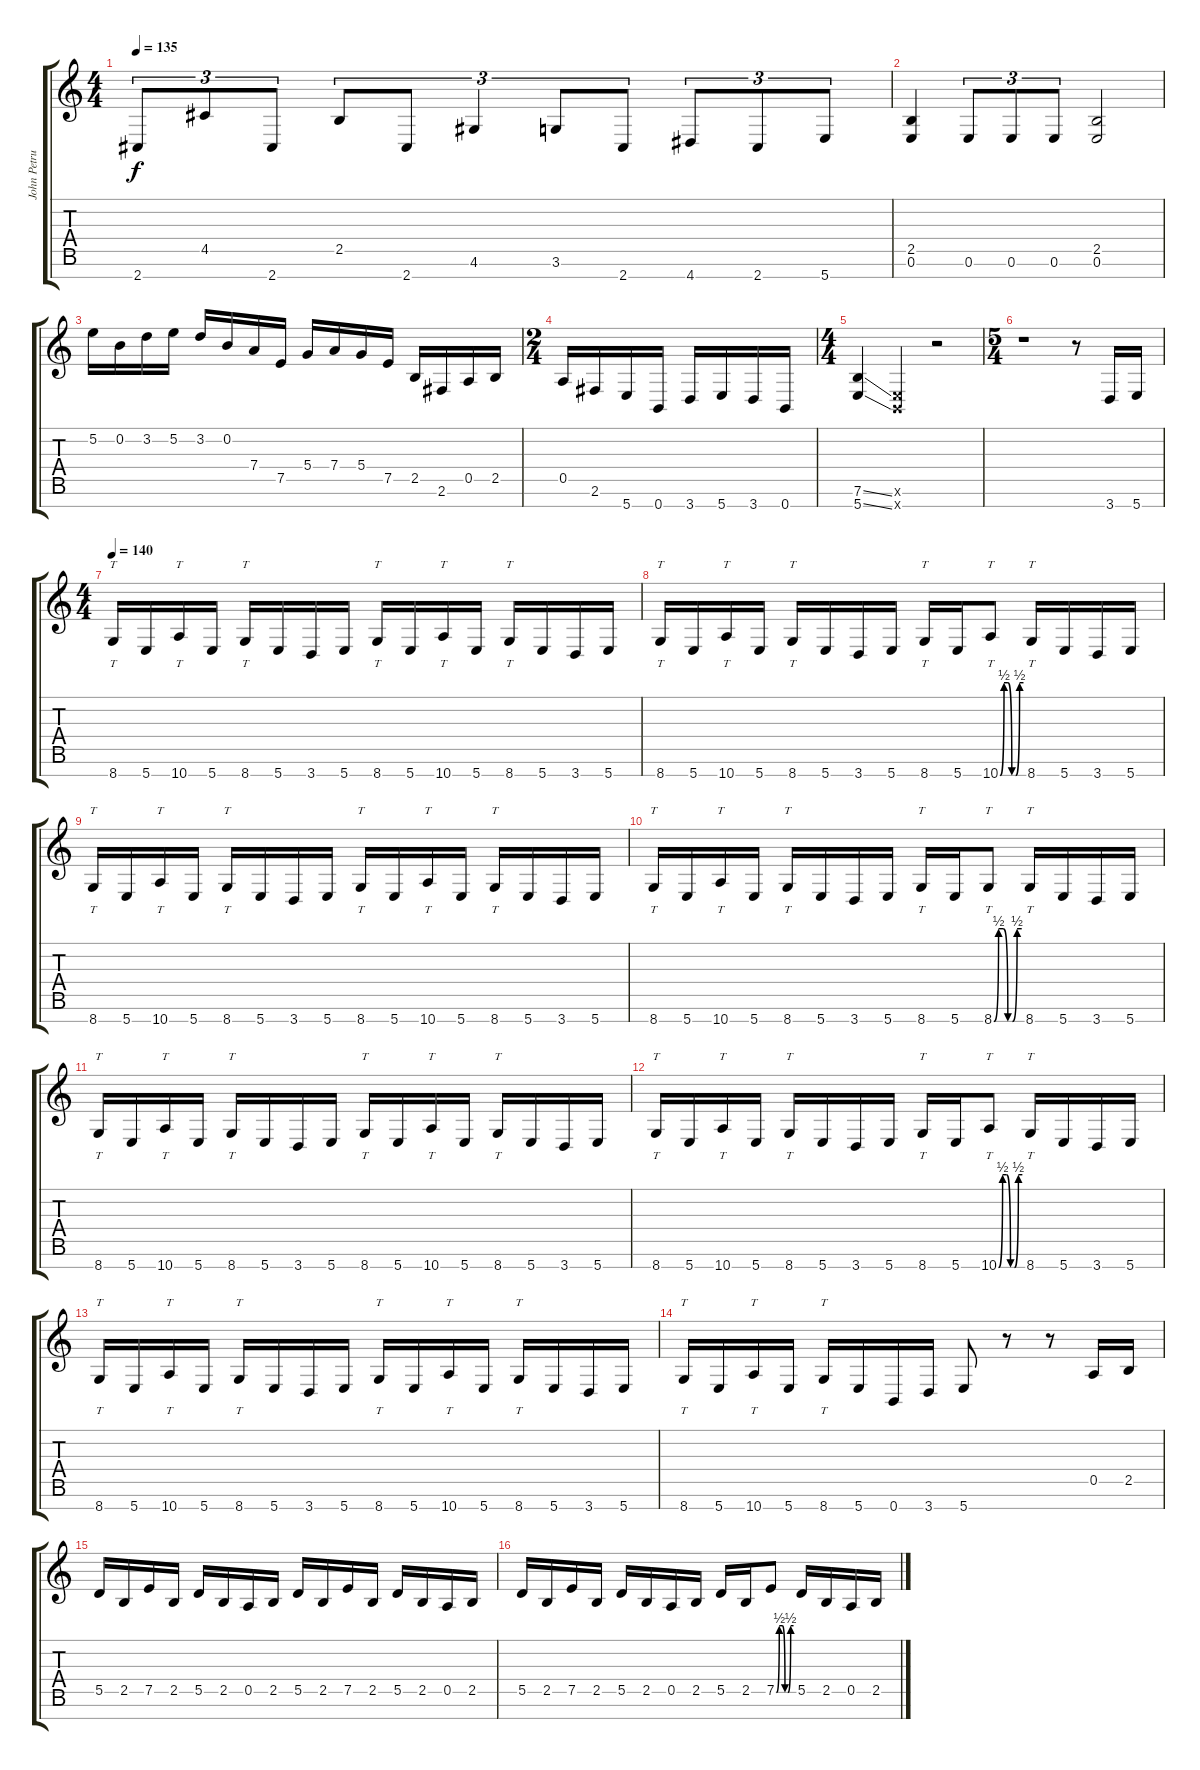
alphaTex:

\track ("John Petrucci Rhythm" "John Petru") {instrument distortionguitar}
\staff {score tabs}
\tuning (E4 B3 G3 D3 A2 E2 B1) {hide}
\ts (4 4)
\tempo 135
\clef g2
\ks c
2.7.8{tu (3 2) dy f} 4.5.8{tu (3 2)} 2.7.8{tu (3 2)} 2.5.8{tu (3 2)} 2.7.8{tu (3 2)} 4.6.4{tu (3 2)} 3.6.8{tu (3 2)} 2.7.8{tu (3 2)} 4.7.8{tu (3 2)} 2.7.8{tu (3 2)} 5.7.8{tu (3 2)} |
(2.5 0.6).4 0.6.8{tu (3 2)} 0.6.8{tu (3 2)} 0.6.8{tu (3 2)} (2.5 0.6).2 |
5.2.16 0.2.16 3.2.16 5.2.16 3.2.16 0.2.16 7.4.16 7.5.16 5.4.16 7.4.16 5.4.16 7.5.16 2.5.16 2.6.16 0.5.16 2.5.16 |
\ts (2 4)
0.5.16 2.6.16 5.7.16 0.7.16 3.7.16 5.7.16 3.7.16 0.7.16 |
\ts (4 4)
(7.6{ss} 5.7{ss}).4 (0.6{x} 0.7{x}).4 r.2 |
\ts (5 4)
r.1 r.8 3.7.16 5.7.16 |
\ts (4 4)
\tempo 140
8.7.16{tt} 5.7.16 10.7.16{tt} 5.7.16 8.7.16{tt} 5.7.16 3.7.16 5.7.16 8.7.16{tt} 5.7.16 10.7.16{tt} 5.7.16 8.7.16{tt} 5.7.16 3.7.16 5.7.16 |
8.7.16{tt} 5.7.16 10.7.16{tt} 5.7.16 8.7.16{tt} 5.7.16 3.7.16 5.7.16 8.7.16{tt} 5.7.16 10.7{be (custom 0 0 10 2 20 2 30 0 40 0 50 2 60 2)}.8{tt} 8.7.16{tt} 5.7.16 3.7.16 5.7.16 |
8.7.16{tt} 5.7.16 10.7.16{tt} 5.7.16 8.7.16{tt} 5.7.16 3.7.16 5.7.16 8.7.16{tt} 5.7.16 10.7.16{tt} 5.7.16 8.7.16{tt} 5.7.16 3.7.16 5.7.16 |
8.7.16{tt} 5.7.16 10.7.16{tt} 5.7.16 8.7.16{tt} 5.7.16 3.7.16 5.7.16 8.7.16{tt} 5.7.16 8.7{be (custom 0 0 10 2 20 2 30 0 40 0 50 2 60 2)}.8{tt} 8.7.16{tt} 5.7.16 3.7.16 5.7.16 |
8.7.16{tt} 5.7.16 10.7.16{tt} 5.7.16 8.7.16{tt} 5.7.16 3.7.16 5.7.16 8.7.16{tt} 5.7.16 10.7.16{tt} 5.7.16 8.7.16{tt} 5.7.16 3.7.16 5.7.16 |
8.7.16{tt} 5.7.16 10.7.16{tt} 5.7.16 8.7.16{tt} 5.7.16 3.7.16 5.7.16 8.7.16{tt} 5.7.16 10.7{be (custom 0 0 10 2 20 2 30 0 40 0 50 2 60 2)}.8{tt} 8.7.16{tt} 5.7.16 3.7.16 5.7.16 |
8.7.16{tt} 5.7.16 10.7.16{tt} 5.7.16 8.7.16{tt} 5.7.16 3.7.16 5.7.16 8.7.16{tt} 5.7.16 10.7.16{tt} 5.7.16 8.7.16{tt} 5.7.16 3.7.16 5.7.16 |
8.7.16{tt} 5.7.16 10.7.16{tt} 5.7.16 8.7.16{tt} 5.7.16 0.7.16 3.7.16 5.7.8 r.8 r.8 0.5.16 2.5.16 |
5.5.16 2.5.16 7.5.16 2.5.16 5.5.16 2.5.16 0.5.16 2.5.16 5.5.16 2.5.16 7.5.16 2.5.16 5.5.16 2.5.16 0.5.16 2.5.16 |
5.5.16 2.5.16 7.5.16 2.5.16 5.5.16 2.5.16 0.5.16 2.5.16 5.5.16 2.5.16 7.5{be (custom 0 0 10 2 20 2 30 0 40 0 50 2 60 2)}.8 5.5.16 2.5.16 0.5.16 2.5.16
